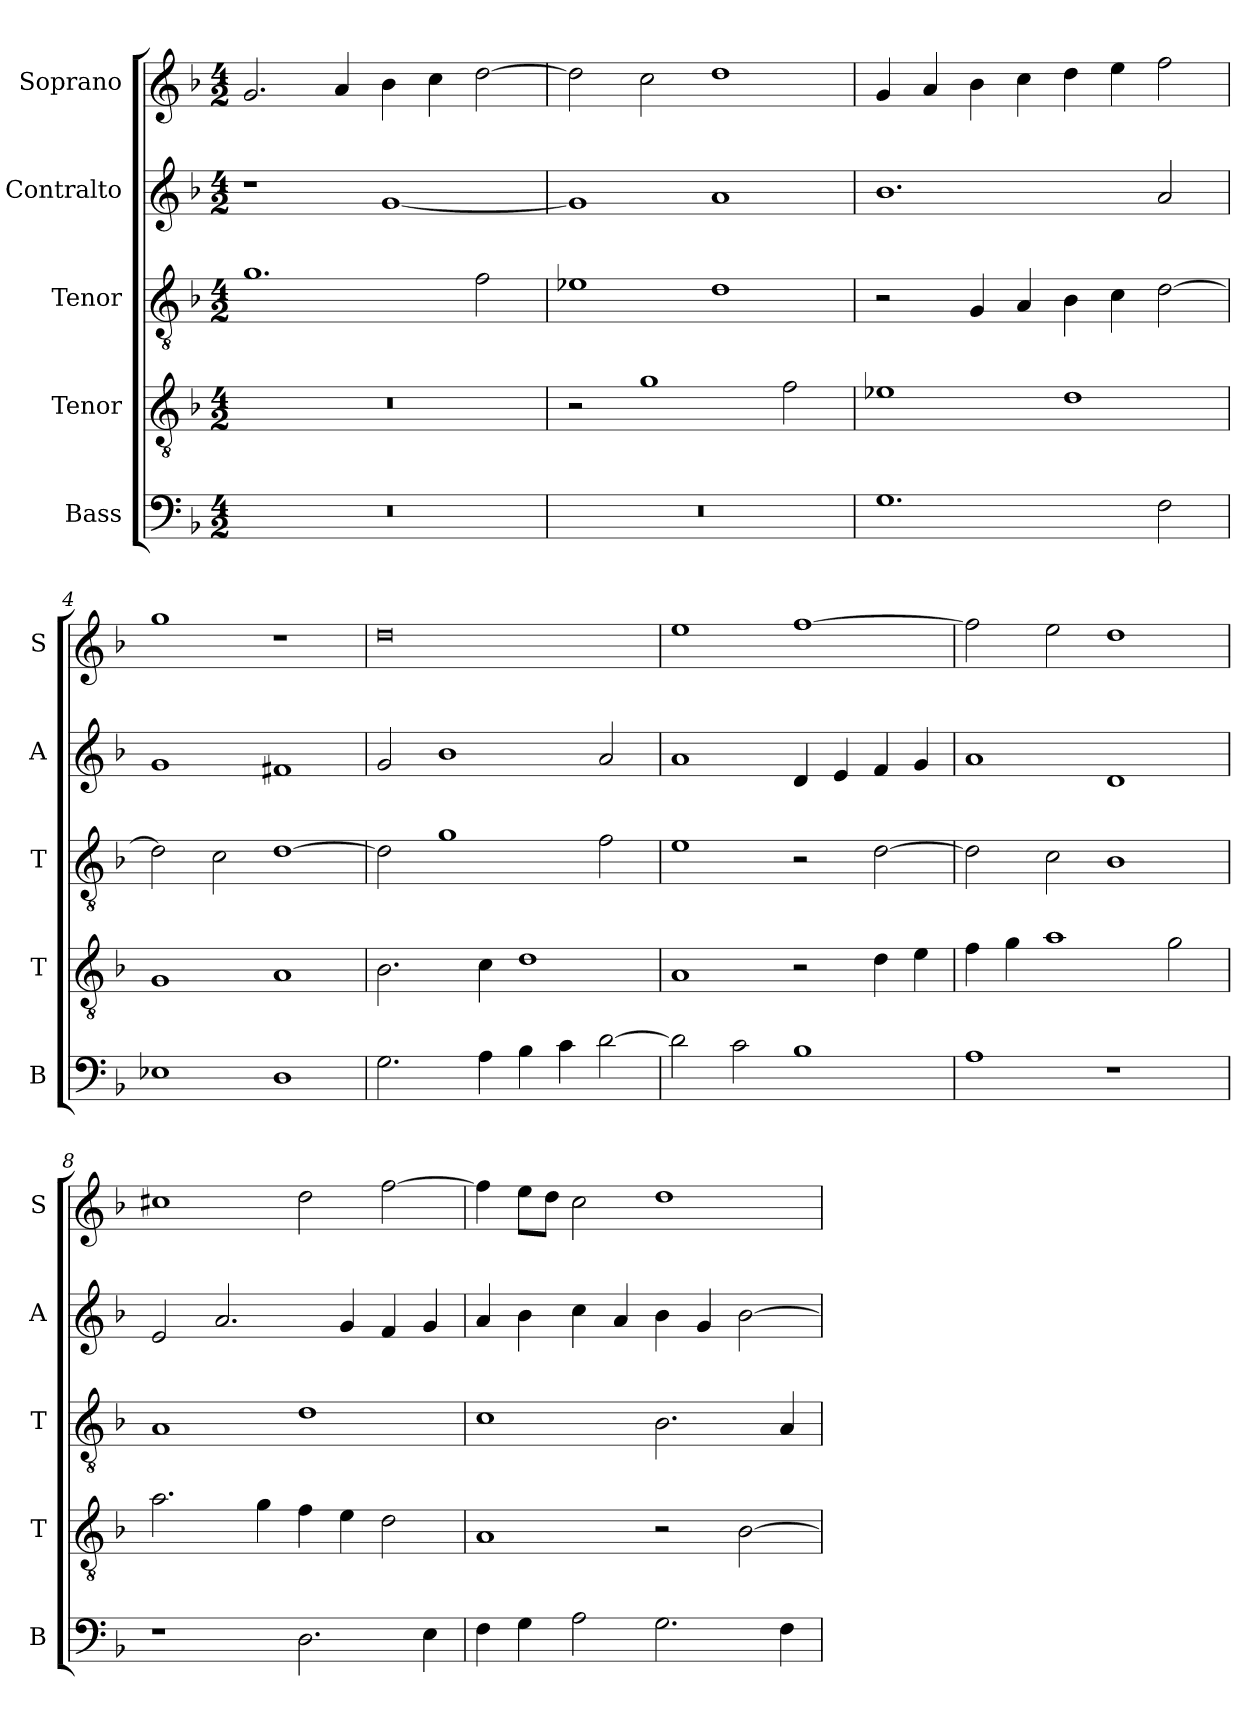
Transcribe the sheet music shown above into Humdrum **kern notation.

**kern	**kern	**kern	**kern	**kern
*part5	*part4	*part3	*part2	*part1
*staff5	*staff4	*staff3	*staff2	*staff1
*I"Bass	*I"Tenor	*I"Tenor	*I"Contralto	*I"Soprano
*I'B	*I'T	*I'T	*I'A	*I'S
*clefF4	*clefGv2	*clefGv2	*clefG2	*clefG2
*k[b-]	*k[b-]	*k[b-]	*k[b-]	*k[b-]
*G:dor	*G:dor	*G:dor	*G:dor	*G:dor
*M4/2	*M4/2	*M4/2	*M4/2	*M4/2
=1	=1	=1	=1	=1
0r	0r	1.g	1r	2.g
.	.	.	.	4a
.	.	.	[1g	4b-
.	.	.	.	4cc
.	.	2f	.	[2dd
=2	=2	=2	=2	=2
0r	2r	1e-X	1g]	2dd]
.	1g	.	.	2cc
.	.	1d	1a	1dd
.	2f	.	.	.
=3	=3	=3	=3	=3
1.G	1e-X	2r	1.b-	4g
.	.	.	.	4a
.	.	4G	.	4b-
.	.	4A	.	4cc
.	1d	4B-	.	4dd
.	.	4c	.	4ee
2F	.	[2d	2a	2ff
=4	=4	=4	=4	=4
1E-X	1G	2d]	1g	1gg
.	.	2c	.	.
1D	1A	[1d	1f#X	1r
=5	=5	=5	=5	=5
2.G	2.B-	2d]	2g	0dd
.	.	1g	1b-	.
4A	4c	.	.	.
4B-	1d	.	.	.
4c	.	.	.	.
[2d	.	2f	2a	.
=6	=6	=6	=6	=6
2d]	1A	1e	1a	1ee
2c	.	.	.	.
1B-	2r	2r	4d	[1ff
.	.	.	4e	.
.	4d	[2d	4f	.
.	4e	.	4g	.
=7	=7	=7	=7	=7
1A	4f	2d]	1a	2ff]
.	4g	.	.	.
.	1a	2c	.	2ee
1r	.	1B-	1d	1dd
.	2g	.	.	.
=8	=8	=8	=8	=8
1r	2.a	1A	2e	1cc#X
.	.	.	2.a	.
.	4g	.	.	.
2.D	4f	1d	.	2dd
.	4e	.	4g	.
.	2d	.	4f	[2ff
4E	.	.	4g	.
=9	=9	=9	=9	=9
4F	1A	1c	4a	4ff]
4G	.	.	4b-	8ee\L
.	.	.	.	8dd\J
2A	.	.	4cc	2cc
.	.	.	4a	.
2.G	2r	2.B-	4b-	1dd
.	.	.	4g	.
.	[2B-	.	[2b-	.
4F	.	4A	.	.
=	=	=	=	=
*-	*-	*-	*-	*-
